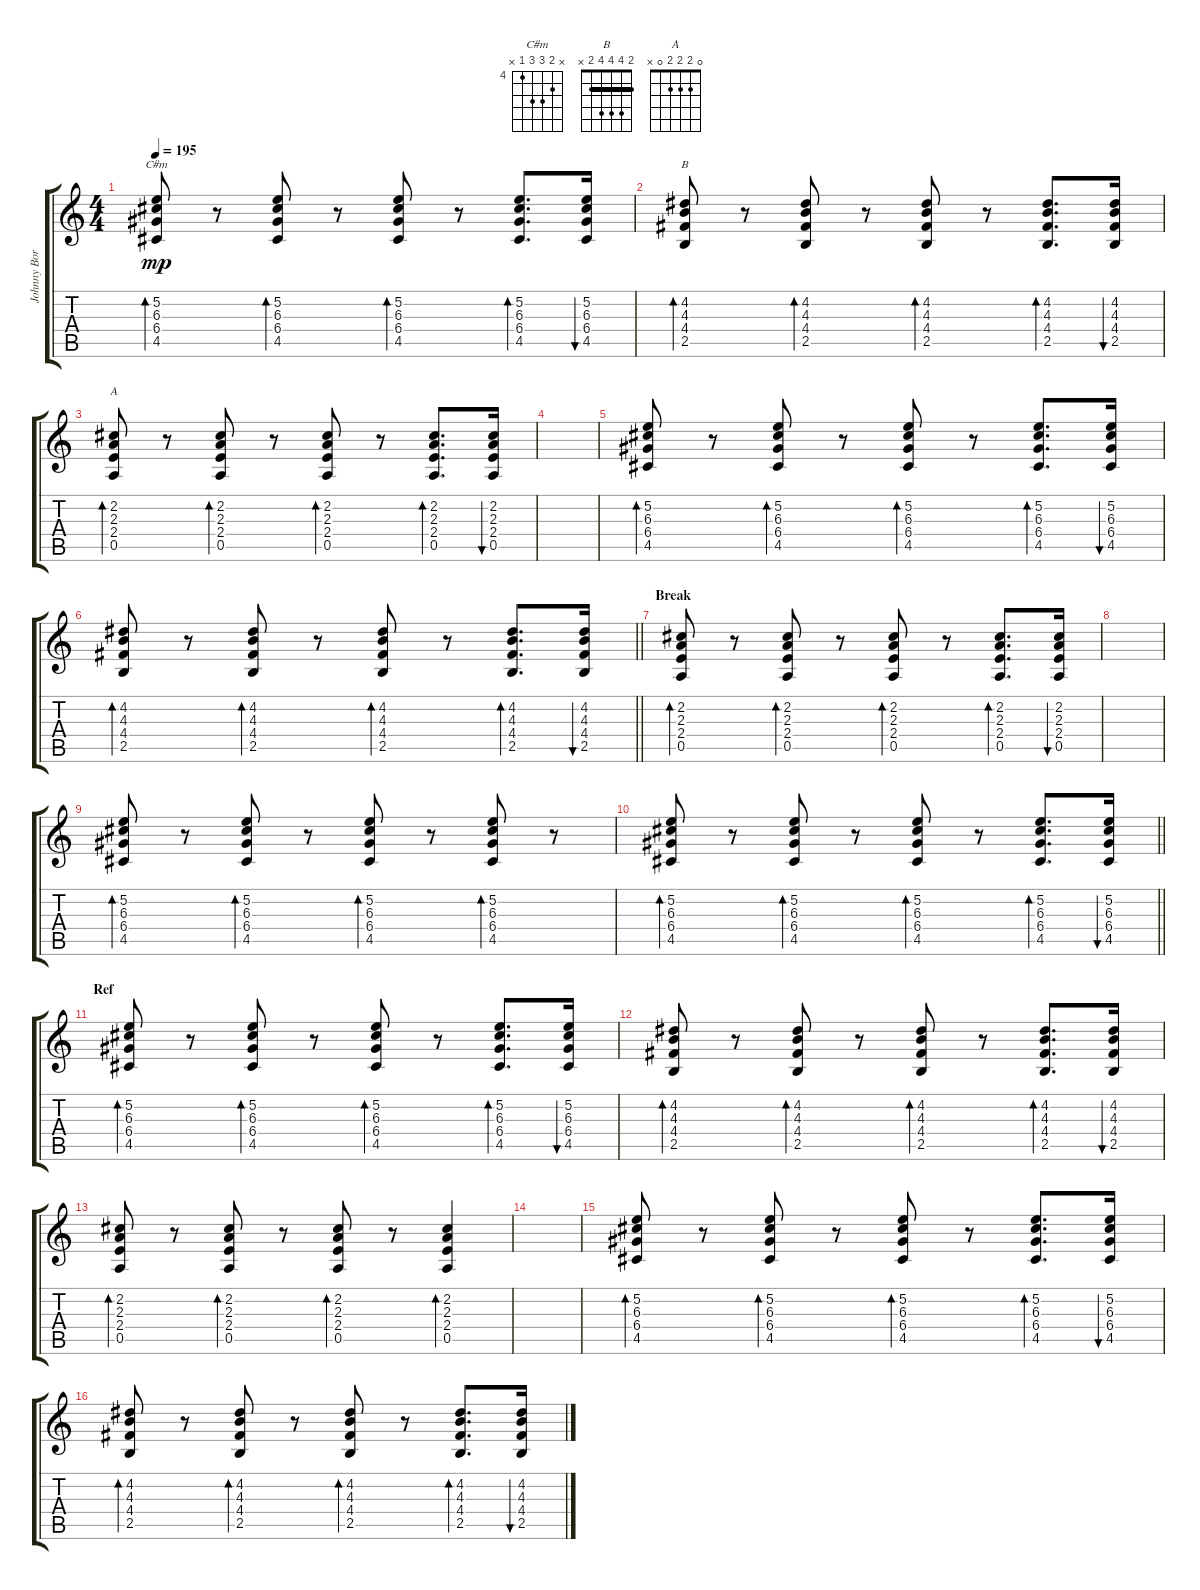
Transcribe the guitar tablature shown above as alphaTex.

\track ("Johnny Borell (vox, Guitar)" "Johnny Bor") {instrument acousticguitarsteel}
\staff {score tabs}
\tuning (E4 B3 G3 D3 A2 E2) {hide}
\chord ("C#m" x 5 6 6 4 x) {firstfret 4}
\chord ("B" 2 4 4 4 2 x) {barre 2}
\chord ("A" 0 2 2 2 0 x)
\ts (4 4)
\tempo 195
\clef g2
\ks c
(5.2 6.3 6.4 4.5).8{bd 30 ch "C#m" dy mp} r.8 (5.2 6.3 6.4 4.5).8{bd 30} r.8 (5.2 6.3 6.4 4.5).8{bd 30} r.8 (5.2 6.3 6.4 4.5).8{d bd 30} (5.2 6.3 6.4 4.5).16{bu 60} |
(4.2 4.3 4.4 2.5).8{bd 60 ch "B"} r.8 (4.2 4.3 4.4 2.5).8{bd 60} r.8 (4.2 4.3 4.4 2.5).8{bd 60} r.8 (4.2 4.3 4.4 2.5).8{d bd 60} (4.2 4.3 4.4 2.5).16{bu 60} |
(2.2 2.3 2.4 0.5).8{bd 60 ch "A"} r.8 (2.2 2.3 2.4 0.5).8{bd 60} r.8 (2.2 2.3 2.4 0.5).8{bd 60} r.8 (2.2 2.3 2.4 0.5).8{d bd 60} (2.2 2.3 2.4 0.5).16{bu 60} |
|
(5.2 6.3 6.4 4.5).8{bd 30} r.8 (5.2 6.3 6.4 4.5).8{bd 30} r.8 (5.2 6.3 6.4 4.5).8{bd 30} r.8 (5.2 6.3 6.4 4.5).8{d bd 30} (5.2 6.3 6.4 4.5).16{bu 60} |
\barLineRight lightlight
(4.2 4.3 4.4 2.5).8{bd 60} r.8 (4.2 4.3 4.4 2.5).8{bd 60} r.8 (4.2 4.3 4.4 2.5).8{bd 60} r.8 (4.2 4.3 4.4 2.5).8{d bd 60} (4.2 4.3 4.4 2.5).16{bu 60} |
\section ("" "Break")
(2.2 2.3 2.4 0.5).8{bd 60} r.8 (2.2 2.3 2.4 0.5).8{bd 60} r.8 (2.2 2.3 2.4 0.5).8{bd 60} r.8 (2.2 2.3 2.4 0.5).8{d bd 60} (2.2 2.3 2.4 0.5).16{bu 60} |
|
(5.2 6.3 6.4 4.5).8{bd 30} r.8 (5.2 6.3 6.4 4.5).8{bd 30} r.8 (5.2 6.3 6.4 4.5).8{bd 30} r.8 (5.2 6.3 6.4 4.5).8{bd 30} r.8 |
\barLineRight lightlight
(5.2 6.3 6.4 4.5).8{bd 30} r.8 (5.2 6.3 6.4 4.5).8{bd 30} r.8 (5.2 6.3 6.4 4.5).8{bd 30} r.8 (5.2 6.3 6.4 4.5).8{d bd 30} (5.2 6.3 6.4 4.5).16{bu 60} |
\section ("" "Ref")
(5.2 6.3 6.4 4.5).8{bd 30} r.8 (5.2 6.3 6.4 4.5).8{bd 30} r.8 (5.2 6.3 6.4 4.5).8{bd 30} r.8 (5.2 6.3 6.4 4.5).8{d bd 30} (5.2 6.3 6.4 4.5).16{bu 60} |
(4.2 4.3 4.4 2.5).8{bd 60} r.8 (4.2 4.3 4.4 2.5).8{bd 60} r.8 (4.2 4.3 4.4 2.5).8{bd 60} r.8 (4.2 4.3 4.4 2.5).8{d bd 60} (4.2 4.3 4.4 2.5).16{bu 60} |
(2.2 2.3 2.4 0.5).8{bd 60} r.8 (2.2 2.3 2.4 0.5).8{bd 60} r.8 (2.2 2.3 2.4 0.5).8{bd 60} r.8 (2.2 2.3 2.4 0.5).4{bd 60} |
|
(5.2 6.3 6.4 4.5).8{bd 30} r.8 (5.2 6.3 6.4 4.5).8{bd 30} r.8 (5.2 6.3 6.4 4.5).8{bd 30} r.8 (5.2 6.3 6.4 4.5).8{d bd 30} (5.2 6.3 6.4 4.5).16{bu 60} |
(4.2 4.3 4.4 2.5).8{bd 60} r.8 (4.2 4.3 4.4 2.5).8{bd 60} r.8 (4.2 4.3 4.4 2.5).8{bd 60} r.8 (4.2 4.3 4.4 2.5).8{d bd 60} (4.2 4.3 4.4 2.5).16{bu 60}
